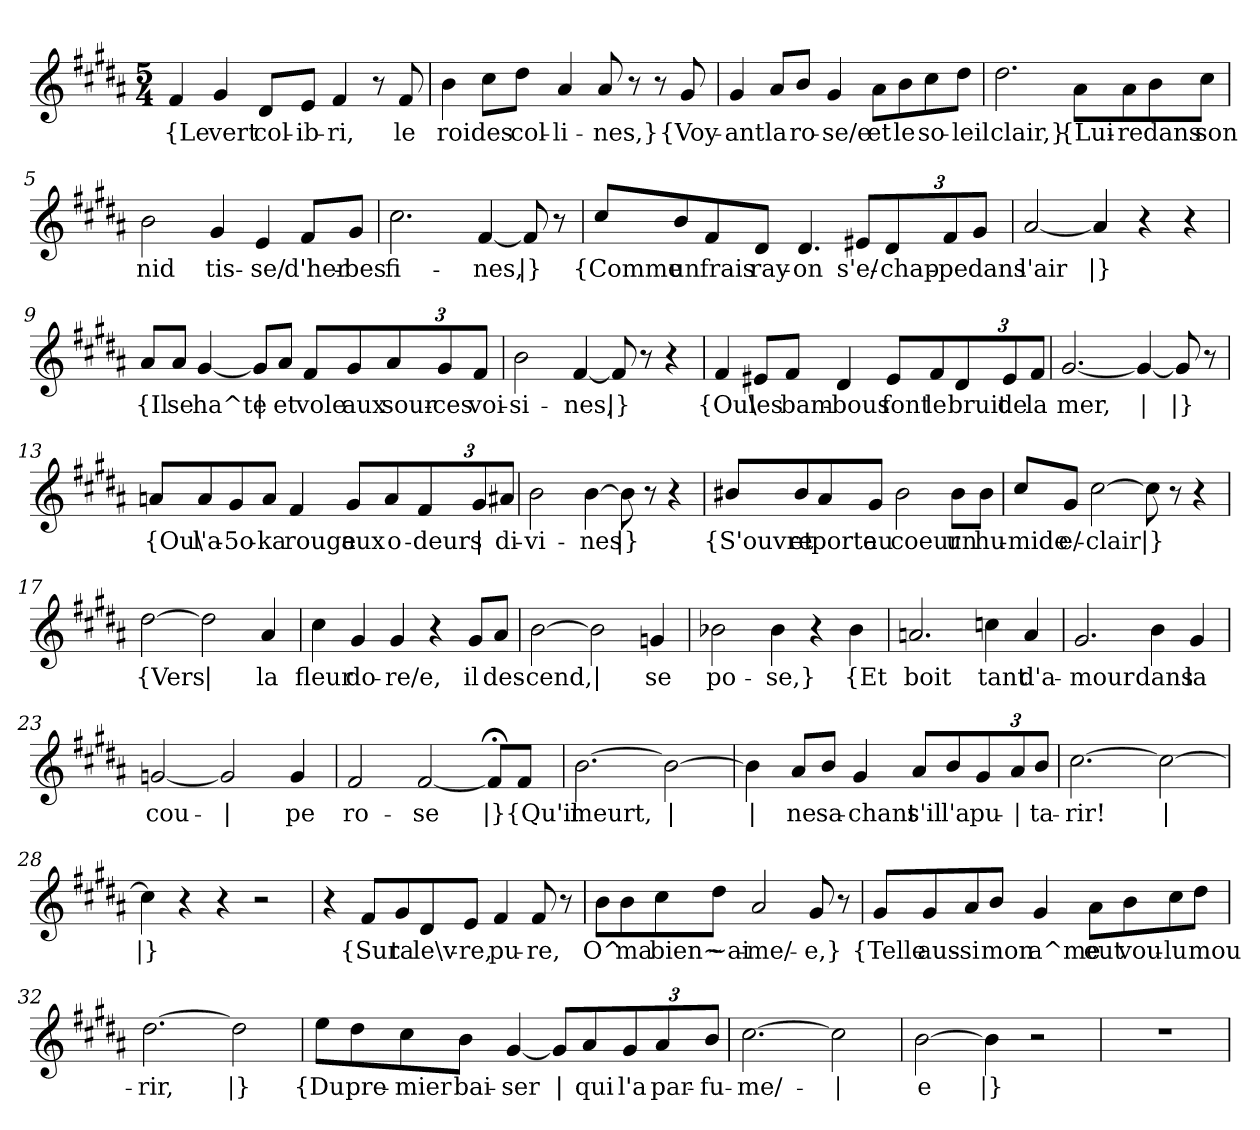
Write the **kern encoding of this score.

**kern	**text
*part1	*part1
*staff1	*staff1
*clefG2	*
*k[f#c#g#d#a#]	*
*M5/4	*
=1	=1
!	!LO:LY:b
4f#/	{Le
!	!LO:LY:b
4g#/	vert
!	!LO:LY:b
8d#/L	col-
!	!LO:LY:b
8e/J	-ib-
!	!LO:LY:b
4f#/	-ri,
8r	.
!	!LO:LY:b
8f#/	le
=2	=2
!	!LO:LY:b
4b\	roi
!	!LO:LY:b
8cc#\L	des
!	!LO:LY:b
8dd#\J	col-
!	!LO:LY:b
4a#/	-li-
!	!LO:LY:b
8a#/	-nes,}
8r	.
8r	.
!	!LO:LY:b
8g#/	{Voy-
=3	=3
!	!LO:LY:b
4g#/	-ant
!	!LO:LY:b
8a#/L	la
!	!LO:LY:b
8b/J	ro-
!	!LO:LY:b
4g#/	-se/e
!	!LO:LY:b
8a#\L	et
!	!LO:LY:b
8b\	le
!	!LO:LY:b
8cc#\	so-
!	!LO:LY:b
8dd#\J	-leil
!!LO:LB:g=z
=4	=4
!	!LO:LY:b
2.dd#\	clair,}
!	!LO:LY:b
8a#\L	{Lui-
!	!LO:LY:b
8a#\	-re
!	!LO:LY:b
8b\	dans
!	!LO:LY:b
8cc#\J	son
=5	=5
!	!LO:LY:b
2b\	nid
!	!LO:LY:b
4g#/	tis-
!	!LO:LY:b
4e/	-se/
!	!LO:LY:b
8f#/L	d'her-
!	!LO:LY:b
8g#/J	-bes
=6	=6
!	!LO:LY:b
2.cc#\	fi-
!	!LO:LY:b
[4f#/	-nes,
!	!LO:LY:b
8f#/]	|}
8r	.
!!LO:LB:g=z
=7	=7
!	!LO:LY:b
8cc#/L	{Comme
!	!LO:LY:b
8b/	un
!	!LO:LY:b
8f#/	frais
!	!LO:LY:b
8d#/J	ray-
!	!LO:LY:b
4.d#/	-on
!	!LO:LY:b
8e#X/L	s'e/-
*Xbrackettup	*
!	!LO:LY:b
12d#/	-chap-
!	!LO:LY:b
12f#/	-pe
!	!LO:LY:b
12g#/J	dans
=8	=8
!	!LO:LY:b
[2a#/	l'air
!	!LO:LY:b
4a#/]	|}
4r	.
4r	.
!!LO:LB:g=z
=9	=9
!	!LO:LY:b
8a#/L	{Il
!	!LO:LY:b
8a#/J	se
!	!LO:LY:b
[4g#/	ha^te
!	!LO:LY:b
8g#/L]	|
!	!LO:LY:b
8a#/J	et
!	!LO:LY:b
8f#/L	vole
!	!LO:LY:b
8g#/	aux
!	!LO:LY:b
12a#/	sour-
!	!LO:LY:b
12g#/	ces
!	!LO:LY:b
12f#/J	voi-
=10	=10
!	!LO:LY:b
2b\	-si-
!	!LO:LY:b
[4f#/	-nes,
!	!LO:LY:b
8f#/]	|}
8r	.
4r	.
=11	=11
!	!LO:LY:b
4f#/	{Ou\
!	!LO:LY:b
8e#X/L	les
!	!LO:LY:b
8f#/J	bam-
!	!LO:LY:b
4d#/	-bous
!	!LO:LY:b
8e#/L	font
!	!LO:LY:b
8f#/	le
!	!LO:LY:b
12d#/	bruit
!	!LO:LY:b
12e#/	de
!	!LO:LY:b
12f#/J	la
!!LO:LB:g=z
=12	=12
!	!LO:LY:b
[2.g#/	mer,
!	!LO:LY:b
4g#/_	|
!	!LO:LY:b
8g#/]	|}
8r	.
=13	=13
!	!LO:LY:b
8an/L	{Ou\
!	!LO:LY:b
8a/	l'a-
!	!LO:LY:b
8g#/	-5o-
!	!LO:LY:b
8a/J	-ka
!	!LO:LY:b
4f#/	rouge
!	!LO:LY:b
8g#/L	aux
!	!LO:LY:b
8a/	o-
!	!LO:LY:b
12f#/	-deurs
!	!LO:LY:b
12g#/	|
!	!LO:LY:b
12a#X/J	di-
=14	=14
!	!LO:LY:b
2b\	-vi-
!	!LO:LY:b
[4b\	-nes
!	!LO:LY:b
8b\]	|}
8r	.
4r	.
!!LO:LB:g=z
=15	=15
!	!LO:LY:b
8b#X/L	{S'ouvre
!	!LO:LY:b
8b#/	et
!	!LO:LY:b
8a#/	porte
!	!LO:LY:b
8g#/J	au
!	!LO:LY:b
2b#\	coeur
!	!LO:LY:b
8b#\L	un
!	!LO:LY:b
8b#\J	hu-
=16	=16
!	!LO:LY:b
8cc#/L	-mide
!	!LO:LY:b
8g#/J	e/-
!	!LO:LY:b
[2cc#\	-clair
!	!LO:LY:b
8cc#\]	|}
8r	.
4r	.
=17	=17
!	!LO:LY:b
[2dd#\	{Vers
!	!LO:LY:b
2dd#\]	|
!	!LO:LY:b
4a#/	la
=18	=18
!	!LO:LY:b
4cc#\	fleur
!	!LO:LY:b
4g#/	do-
!	!LO:LY:b
4g#/	-re/e,
4r	.
!	!LO:LY:b
8g#/L	il
!	!LO:LY:b
8a#/J	des-
!!LO:LB:g=z
=19	=19
!	!LO:LY:b
[2b\	-cend,
!	!LO:LY:b
2b\]	|
!	!LO:LY:b
4gn/	se
=20	=20
!	!LO:LY:b
2b-X\	po-
!	!LO:LY:b
4b-\	-se,}
4r	.
!	!LO:LY:b
4b-\	{Et
=21	=21
!	!LO:LY:b
2.an/	boit
!	!LO:LY:b
4ccn\	tant
!	!LO:LY:b
4a/	d'a-
=22	=22
!	!LO:LY:b
2.g#/	-mour
!	!LO:LY:b
4b\	dans
!	!LO:LY:b
4g#/	la
=23	=23
!	!LO:LY:b
[2gn/	cou-
!	!LO:LY:b
2g/]	|
!	!LO:LY:b
4g/	-pe
=24	=24
!	!LO:LY:b
2f#/	ro-
!	!LO:LY:b
[2f#/	-se
!	!LO:LY:b
8f#;</L]	|}
!	!LO:LY:b
8f#/J	{Qu'il
=25	=25
!	!LO:LY:b
[2.b\	meurt,
!	!LO:LY:b
2b\_	|
!!LO:LB:g=z
=26	=26
!	!LO:LY:b
4b\]	|
!	!LO:LY:b
8a#/L	ne
!	!LO:LY:b
8b/J	sa-
!	!LO:LY:b
4g#/	-chant
!	!LO:LY:b
8a#/L	s'il
!	!LO:LY:b
8b/	l'a
!	!LO:LY:b
12g#/	pu-
!	!LO:LY:b
12a#/	|
!	!LO:LY:b
12b/J	-ta-
=27	=27
!	!LO:LY:b
[2.cc#\	-rir!
!	!LO:LY:b
2cc#\_	|
=28	=28
!	!LO:LY:b
4cc#\]	|}
4r	.
4r	.
2r	.
=29	=29
4r	.
!	!LO:LY:b
8f#/L	{Sur
!	!LO:LY:b
8g#/	ta
!	!LO:LY:b
8d#/	le\v-
!	!LO:LY:b
8e/J	-re,
!	!LO:LY:b
4f#/	pu-
!	!LO:LY:b
8f#/	-re,
8r	.
!!LO:LB:g=z
=30	=30
!	!LO:LY:b
8b\L	O^
!	!LO:LY:b
8b\	ma
!	!LO:LY:b
8cc#\	bien~
!	!LO:LY:b
8dd#\J	~ai-
!	!LO:LY:b
2a#/	-me/-
!	!LO:LY:b
8g#/	-e,}
8r	.
=31	=31
!	!LO:LY:b
8g#/L	{Telle
!	!LO:LY:b
8g#/	aus-
!	!LO:LY:b
8a#/	-si
!	!LO:LY:b
8b/J	mon
!	!LO:LY:b
4g#/	a^me
!	!LO:LY:b
8a#\L	eut
!	!LO:LY:b
8b\	vou-
!	!LO:LY:b
8cc#\	-lu
!	!LO:LY:b
8dd#\J	mou-
=32	=32
!	!LO:LY:b
[2.dd#\	-rir,
!	!LO:LY:b
2dd#\]	|}
!!LO:LB:g=z
=33	=33
!	!LO:LY:b
8ee\L	{Du
!	!LO:LY:b
8dd#\	pre-
!	!LO:LY:b
8cc#\	-mier
!	!LO:LY:b
8b\J	bai-
!	!LO:LY:b
[4g#/	-ser
!	!LO:LY:b
8g#/L]	|
!	!LO:LY:b
8a#/	qui
!	!LO:LY:b
12g#/	l'a
!	!LO:LY:b
12a#/	par-
!	!LO:LY:b
12b/J	-fu-
=34	=34
!	!LO:LY:b
[2.cc#\	-me/-
!	!LO:LY:b
2cc#\]	|
=35	=35
!	!LO:LY:b
[2b\	-e
!	!LO:LY:b
4b\]	|}
2r	.
=36	=36
4%5r	.
=	=
*-	*-
